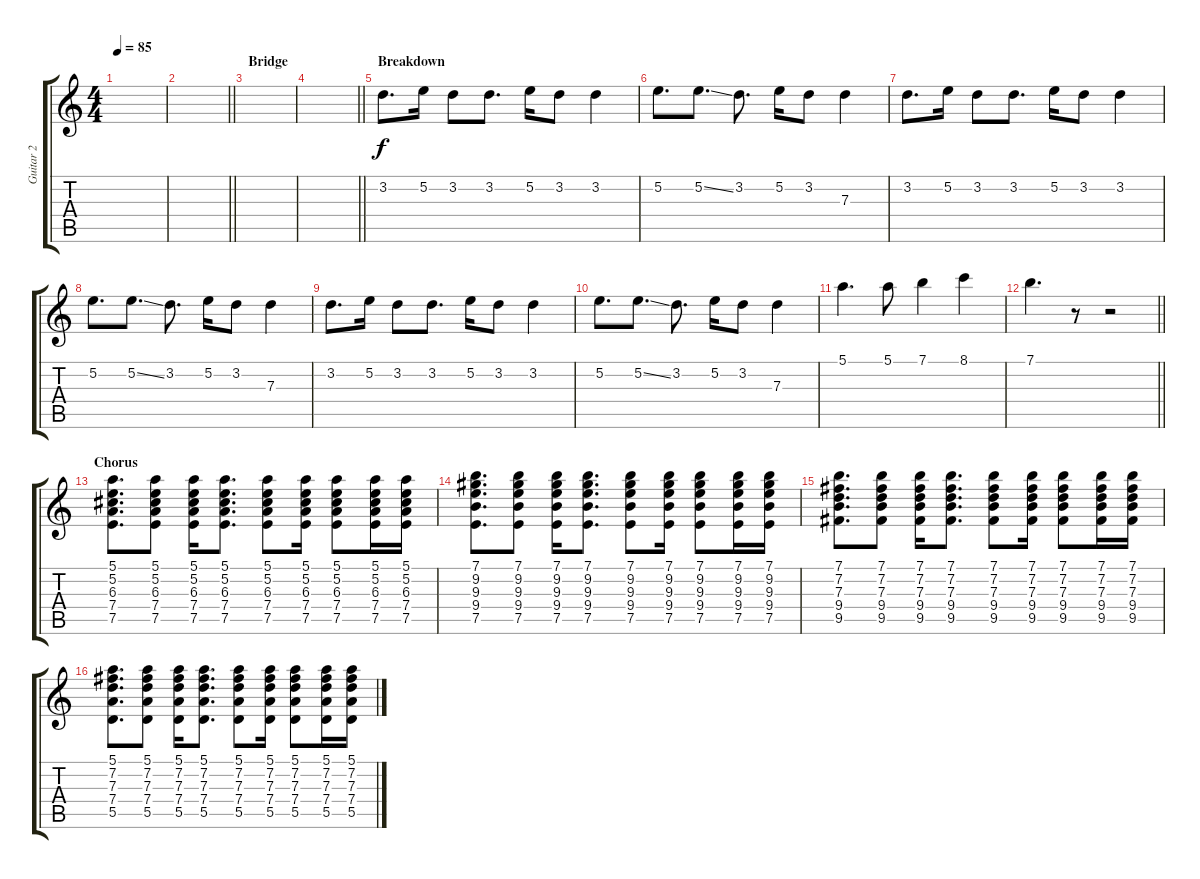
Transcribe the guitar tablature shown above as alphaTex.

\track ("Guitar 2" "Guitar 2") {instrument electricguitarclean}
\staff {score tabs}
\tuning (E4 B3 G3 D3 A2 D2) {hide}
\ts (4 4)
\tempo 85
\clef g2
\ks c
|
\barLineRight lightlight
|
\section ("" "Bridge")
|
\barLineRight lightlight
|
\section ("" "Breakdown")
3.2.8{d} 5.2.16 3.2.8 3.2.8{d} 5.2.16 3.2.8 3.2.4 |
5.2.8{d} 5.2{ss}.8{d} 3.2.8{d} 5.2.16 3.2.8 7.3.4 |
3.2.8{d} 5.2.16 3.2.8 3.2.8{d} 5.2.16 3.2.8 3.2.4 |
5.2.8{d} 5.2{ss}.8{d} 3.2.8{d} 5.2.16 3.2.8 7.3.4 |
3.2.8{d} 5.2.16 3.2.8 3.2.8{d} 5.2.16 3.2.8 3.2.4 |
5.2.8{d} 5.2{ss}.8{d} 3.2.8{d} 5.2.16 3.2.8 7.3.4 |
5.1.4{d} 5.1.8 7.1.4 8.1.4 |
\barLineRight lightlight
7.1.4{d} r.8 r.2 |
\section ("" "Chorus")
(5.1 5.2 6.3 7.4 7.5).8{d} (5.1 5.2 6.3 7.4 7.5).8 (5.1 5.2 6.3 7.4 7.5).16 (5.1 5.2 6.3 7.4 7.5).8{d} (5.1 5.2 6.3 7.4 7.5).8 (5.1 5.2 6.3 7.4 7.5).16 (5.1 5.2 6.3 7.4 7.5).8 (5.1 5.2 6.3 7.4 7.5).16 (5.1 5.2 6.3 7.4 7.5).16 |
(7.1 9.2 9.3 9.4 7.5).8{d} (7.1 9.2 9.3 9.4 7.5).8 (7.1 9.2 9.3 9.4 7.5).16 (7.1 9.2 9.3 9.4 7.5).8{d} (7.1 9.2 9.3 9.4 7.5).8 (7.1 9.2 9.3 9.4 7.5).16 (7.1 9.2 9.3 9.4 7.5).8 (7.1 9.2 9.3 9.4 7.5).16 (7.1 9.2 9.3 9.4 7.5).16 |
(7.1 7.2 7.3 9.4 9.5).8{d} (7.1 7.2 7.3 9.4 9.5).8 (7.1 7.2 7.3 9.4 9.5).16 (7.1 7.2 7.3 9.4 9.5).8{d} (7.1 7.2 7.3 9.4 9.5).8 (7.1 7.2 7.3 9.4 9.5).16 (7.1 7.2 7.3 9.4 9.5).8 (7.1 7.2 7.3 9.4 9.5).16 (7.1 7.2 7.3 9.4 9.5).16 |
(5.1 7.2 7.3 7.4 5.5).8{d} (5.1 7.2 7.3 7.4 5.5).8 (5.1 7.2 7.3 7.4 5.5).16 (5.1 7.2 7.3 7.4 5.5).8{d} (5.1 7.2 7.3 7.4 5.5).8 (5.1 7.2 7.3 7.4 5.5).16 (5.1 7.2 7.3 7.4 5.5).8 (5.1 7.2 7.3 7.4 5.5).16 (5.1 7.2 7.3 7.4 5.5).16
